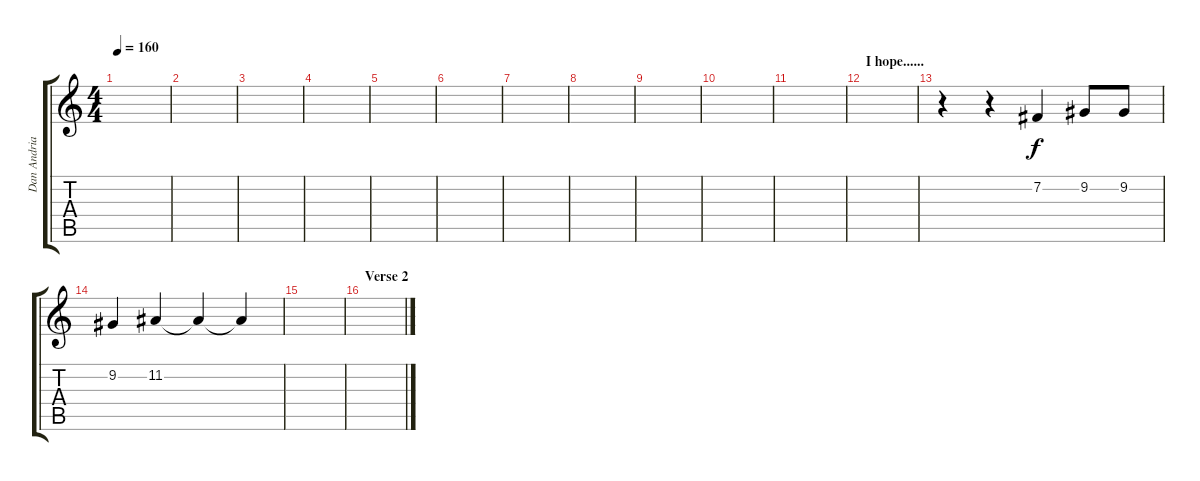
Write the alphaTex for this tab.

\track ("Dan Andriano - Vocals" "Dan Andria") {instrument trombone}
\staff {score tabs}
\tuning (E4 B3 G3 D3 A2 E2) {hide}
\ts (4 4)
\tempo 160
\clef g2
\ks c
|
|
|
|
|
|
|
|
|
|
|
\section ("" "I hope......")
|
r.4 r.4 7.2.4 9.2.8 9.2.8 |
9.2.4 11.2.4 11.2{t}.4 11.2{t}.4 |
|
\section ("" "Verse 2")
